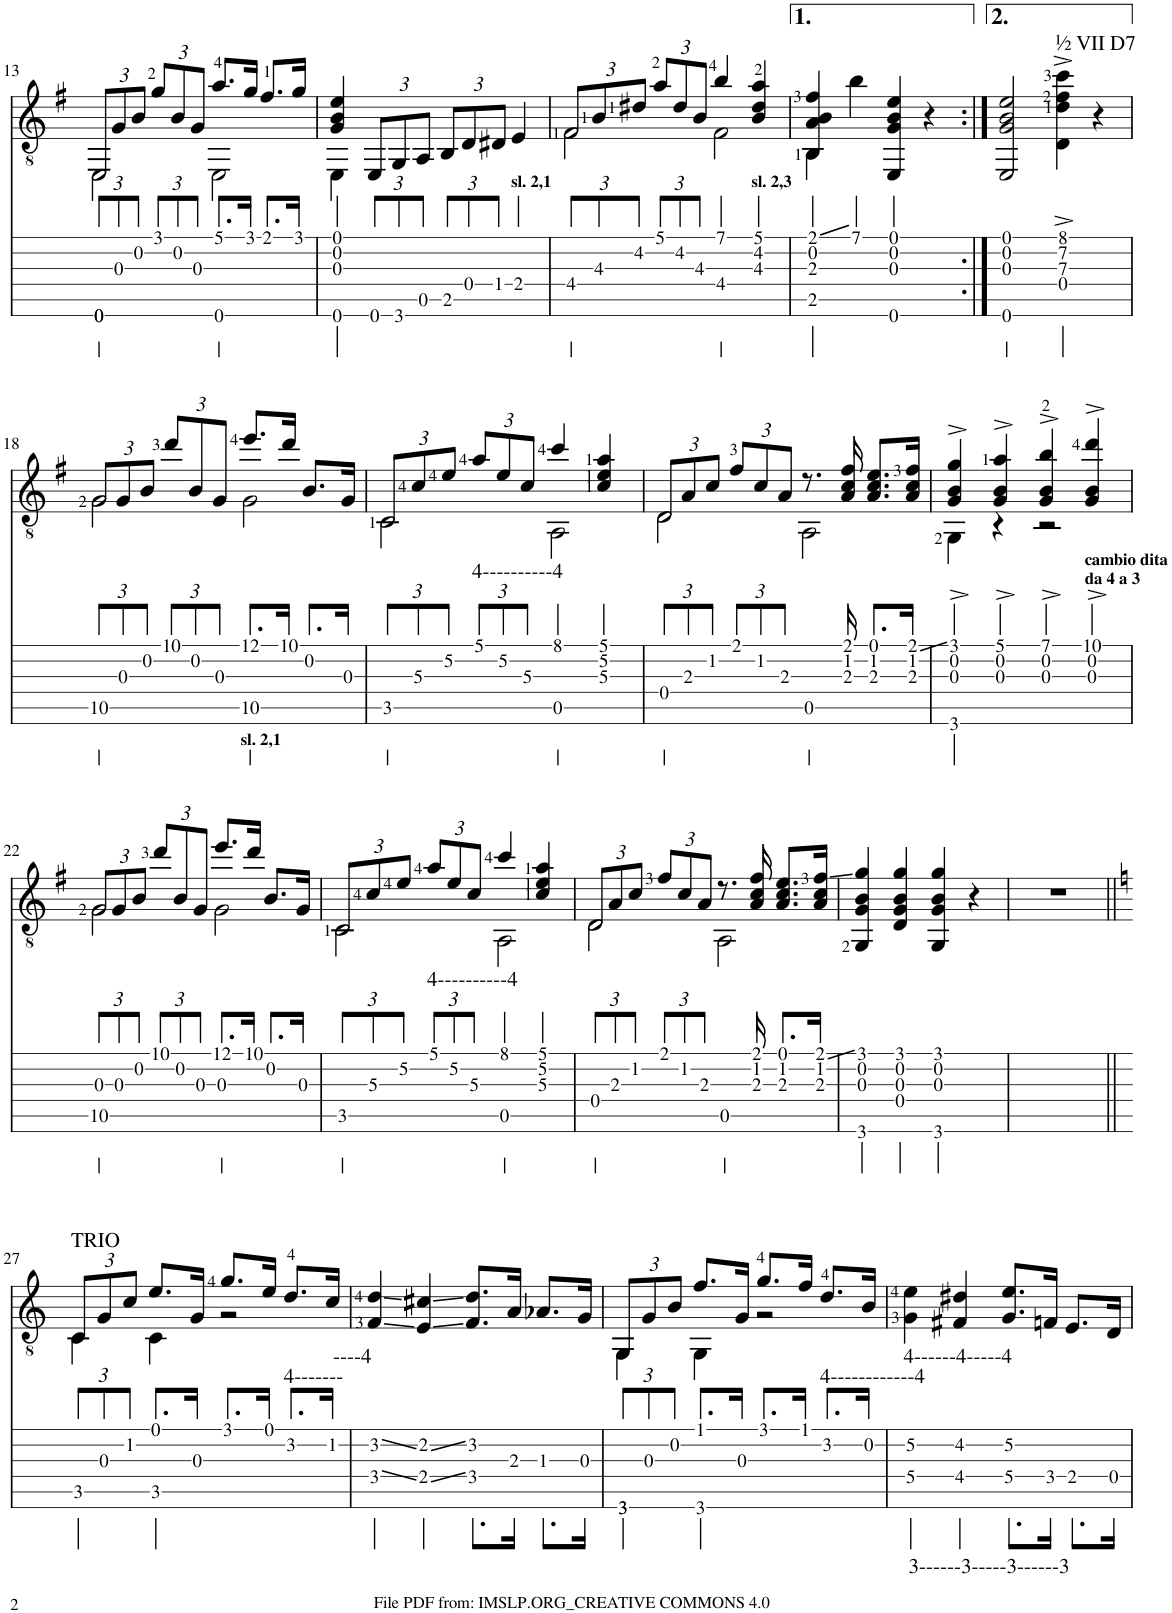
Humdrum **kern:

**kern	**kern
*part2	*part1
*staff2	*staff1
*I"Chitarra classica (Intavolatura)	*I"Guitar
!!LO:PB:g=z
*	*clefGv2
*k[f#]	*k[f#]
*M4/4	*M4/4
*met(c)	*met(c)
*Xbrackettup	*
=13	=13
!LO:N:head=open	!
*^	*
*	*	*Xbrackettup
!	!	!LO:N:head=open
*	*	*^
12EE/L	2EE\	12EE/L	2EE\
12G/	.	12G/	.
12B/J	.	12B/J	.
12g/L	.	12g/L	.
12B/	.	12B/	.
12G/J	.	12G/J	.
8.a/L	2EE\	8.a/L	2EE\
16g/Jk	.	16g/Jk	.
8.f#/L	.	8.f#/L	.
16g/Jk	.	16g/Jk	.
=14	=14	=14	=14
4G/ 4B/ 4e/	4EE\	4G/ 4B/ 4e/	4EE\
12EE/L	2.ryy	12EE/L	2.ryy
12GG/	.	12GG/	.
12AA/J	.	12AA/J	.
12BB/L	.	12BB/L	.
12D/	.	12D/	.
12D#X/J	.	12D#X/J	.
!LO:TX:a:B:t=sl. 2,1	!	!	!
4E/	.	4E/	.
=15	=15	=15	=15
!LO:N:head=open	!	!LO:N:head=open	!
12F#/L	2F#\	12F#/L	2F#\
12B/	.	12B/	.
12d#X/J	.	12d#X/J	.
12a/L	.	12a/L	.
12d#/	.	12d#/	.
12B/J	.	12B/J	.
4b/	2F#\	4b/	2F#\
!LO:TX:a:B:t=sl. 2,3	!	!	!
4B/ 4d#/ 4a/	.	4B/ 4d#/ 4a/	.
=16	=16	=16	=16
4BB/ 4A/ 4B/ 4f#/	4BB\	4BB/ 4A/ 4B/ 4f#/	4BB\
4b/	2.ryy	4b\	2.ryy
4EE/ 4G/ 4B/ 4e/	.	4EE/ 4G/ 4B/ 4e/	.
4r	.	4r	.
*v	*v	*	*
*	*v	*v
=17:|!	=17:|!
2EE\ 2G\ 2B\ 2e\	2EE/ 2G/ 2B/ 2e/
!	!LO:TX:a:t=½ VII D7
4D\^ 4d\^ 4f#\^ 4cc\^	4D\^ 4d\^ 4f#\^ 4cc\^
4r	4r
!!LO:LB:g=z
=18	=18
!LO:N:head=open	!LO:N:head=open
*^	*^
12G/L	2G\	12G/L	2G\
12G/	.	12G/	.
12B/J	.	12B/J	.
12dd/L	.	12dd/L	.
12B/	.	12B/	.
12G/J	.	12G/J	.
!LO:TX:b:B:t=sl. 2,1	!	!	!
8.ee/L	2G\	8.ee/L	2G\
16dd/Jk	.	16dd/Jk	.
8.B/L	.	8.B/L	.
16G/Jk	.	16G/Jk	.
=19	=19	=19	=19
!LO:N:head=open	!	!LO:N:head=open	!
12C/L	2C\	12C/L	2C\
12c/	.	12c/	.
12e/J	.	12e/J	.
!LO:TX:a:t=4----------4	!	!	!
12a/L	.	12a/L	.
12e/	.	12e/	.
12c/J	.	12c/J	.
4cc/	2AA\	4cc/	2AA\
4c/ 4e/ 4a/	.	4c/ 4e/ 4a/	.
=20	=20	=20	=20
!LO:N:head=open	!	!LO:N:head=open	!
12D/L	2D\	12D/L	2D\
12A/	.	12A/	.
12c/J	.	12c/J	.
12f#/L	.	12f#/L	.
12c/	.	12c/	.
12A/J	.	12A/J	.
8.r	2AA\	8.r	2AA\
16A/ 16c/ 16f#/	.	16A/ 16c/ 16f#/	.
8.A/ 8.c/ 8.e/L	.	8.A/ 8.c/ 8.e/L	.
16A/ 16c/ 16f#/Jk	.	16A/ 16c/ 16f#/Jk	.
=21	=21	=21	=21
4G/^ 4B/^ 4g/^	4GG\	4G/^ 4B/^ 4g/^	4GG\
4G/^ 4B/^ 4a/^	4r	4G/^ 4B/^ 4a/^	4r
4G/^ 4B/^ 4b/^	2r	4G/^ 4B/^ 4b/^	2r
!LO:TX:a:B:t=cambio dita	!	!	!
!LO:TX:a:t=da 4 a 3	!	!	!
4G/^ 4B/^ 4dd/^	.	4G/^ 4B/^ 4dd/^	.
!!LO:LB:g=z	!!
=22	=22	=22	=22
!LO:N:head=open	!	!LO:N:head=open	!
12G/L	2G\	12G/L	2G\
12G/	.	12G/	.
12B/J	.	12B/J	.
12dd/L	.	12dd/L	.
12B/	.	12B/	.
12G/J	.	12G/J	.
8.ee/L	2G\	8.ee/L	2G\
16dd/Jk	.	16dd/Jk	.
8.B/L	.	8.B/L	.
16G/Jk	.	16G/Jk	.
=23	=23	=23	=23
!LO:N:head=open	!	!LO:N:head=open	!
12C/L	2C\	12C/L	2C\
12c/	.	12c/	.
12e/J	.	12e/J	.
!LO:TX:a:t=4----------4	!	!	!
12a/L	.	12a/L	.
12e/	.	12e/	.
12c/J	.	12c/J	.
4cc/	2AA\	4cc/	2AA\
4c/ 4e/ 4a/	.	4c/ 4e/ 4a/	.
=24	=24	=24	=24
!LO:N:head=open	!	!LO:N:head=open	!
12D/L	2D\	12D/L	2D\
12A/	.	12A/	.
12c/J	.	12c/J	.
12f#/L	.	12f#/L	.
12c/	.	12c/	.
12A/J	.	12A/J	.
8.r	2AA\	8.r	2AA\
16A/ 16c/ 16f#/	.	16A/ 16c/ 16f#/	.
8.A/ 8.c/ 8.e/L	.	8.A/ 8.c/ 8.e/L	.
16A/ 16c/ 16f#/Jk	.	16A/ 16c/ 16f#/Jk	.
*v	*v	*	*
*	*v	*v
=25	=25
4GG\ 4G\ 4B\ 4g\	4GG/ 4G/ 4B/ 4g/
4D\ 4G\ 4B\ 4g\	4D/ 4G/ 4B/ 4g/
4GG\ 4G\ 4B\ 4g\	4GG/ 4G/ 4B/ 4g/
4r	4r
=26	=26
1r	1r
!!LO:LB:g=z
=27||	=27||
*k[]	*k[]
*^	*^
!	!	!LO:TX:a:t=TRIO	!
12C/L	4C\	12C/L	4C\
12G/	.	12G/	.
12c/J	.	12c/J	.
8.e/L	4C\	8.e/L	4C\
16G/Jk	.	16G/Jk	.
8.g/L	2r	8.g/L	2r
16e/Jk	.	16e/Jk	.
!LO:TX:a:t=4-------	!	!	!
8.d/L	.	8.d/L	.
16c/Jk	.	16c/Jk	.
*v	*v	*	*
*	*v	*v
=28	=28
!LO:TX:a:t=----4	!
4F\ 4d\	4F/ 4d/
4E\ 4c#X\	4E/ 4c#X/
8.F\ 8.d\L	8.F/ 8.d/L
16A\Jk	16A/Jk
8.A-X\L	8.A-X/L
16G\Jk	16G/Jk
=29	=29
*^	*^
12GG/L	4GG\	12GG/L	4GG\
12G/	.	12G/	.
12B/J	.	12B/J	.
8.f/L	4GG\	8.f/L	4GG\
16G/Jk	.	16G/Jk	.
8.g/L	2r	8.g/L	2r
16f/Jk	.	16f/Jk	.
!LO:TX:a:t=4------------4	!	!	!
8.d/L	.	8.d/L	.
16B/Jk	.	16B/Jk	.
*v	*v	*	*
*	*v	*v
=30	=30
!LO:TX:b:t=3------3-----3------3	!
!LO:TX:a:t=4------4-----4	!
4G\ 4e\	4G\ 4e\
4F#X\ 4d#X\	4F#X/ 4d#X/
8.G\ 8.e\L	8.G/ 8.e/L
16Fn\Jk	16Fn/Jk
8.E\L	8.E/L
16D\Jk	16D/Jk
=	=
*-	*-
